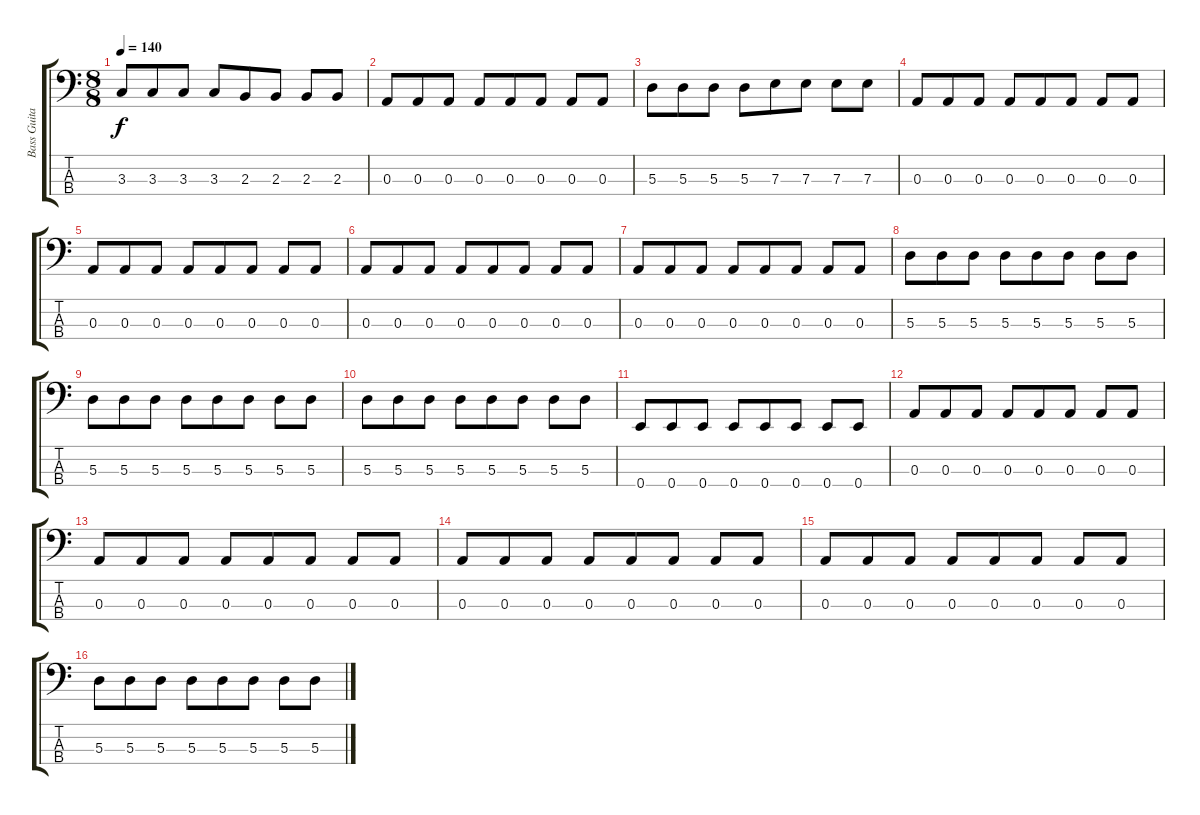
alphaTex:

\track ("Bass Guitar" "Bass Guita") {instrument electricbassfinger}
\staff {score tabs}
\tuning (G2 D2 A1 E1) {hide}
\ts (8 8)
\tempo 140
\clef f4
\ks c
3.3.8{dy f} 3.3.8 3.3.8 3.3.8 2.3.8 2.3.8 2.3.8 2.3.8 |
0.3.8 0.3.8 0.3.8 0.3.8 0.3.8 0.3.8 0.3.8 0.3.8 |
5.3.8 5.3.8 5.3.8 5.3.8 7.3.8 7.3.8 7.3.8 7.3.8 |
0.3.8 0.3.8 0.3.8 0.3.8 0.3.8 0.3.8 0.3.8 0.3.8 |
0.3.8 0.3.8 0.3.8 0.3.8 0.3.8 0.3.8 0.3.8 0.3.8 |
0.3.8 0.3.8 0.3.8 0.3.8 0.3.8 0.3.8 0.3.8 0.3.8 |
0.3.8 0.3.8 0.3.8 0.3.8 0.3.8 0.3.8 0.3.8 0.3.8 |
5.3.8 5.3.8 5.3.8 5.3.8 5.3.8 5.3.8 5.3.8 5.3.8 |
5.3.8 5.3.8 5.3.8 5.3.8 5.3.8 5.3.8 5.3.8 5.3.8 |
5.3.8 5.3.8 5.3.8 5.3.8 5.3.8 5.3.8 5.3.8 5.3.8 |
0.4.8 0.4.8 0.4.8 0.4.8 0.4.8 0.4.8 0.4.8 0.4.8 |
0.3.8 0.3.8 0.3.8 0.3.8 0.3.8 0.3.8 0.3.8 0.3.8 |
0.3.8 0.3.8 0.3.8 0.3.8 0.3.8 0.3.8 0.3.8 0.3.8 |
0.3.8 0.3.8 0.3.8 0.3.8 0.3.8 0.3.8 0.3.8 0.3.8 |
0.3.8 0.3.8 0.3.8 0.3.8 0.3.8 0.3.8 0.3.8 0.3.8 |
5.3.8 5.3.8 5.3.8 5.3.8 5.3.8 5.3.8 5.3.8 5.3.8
